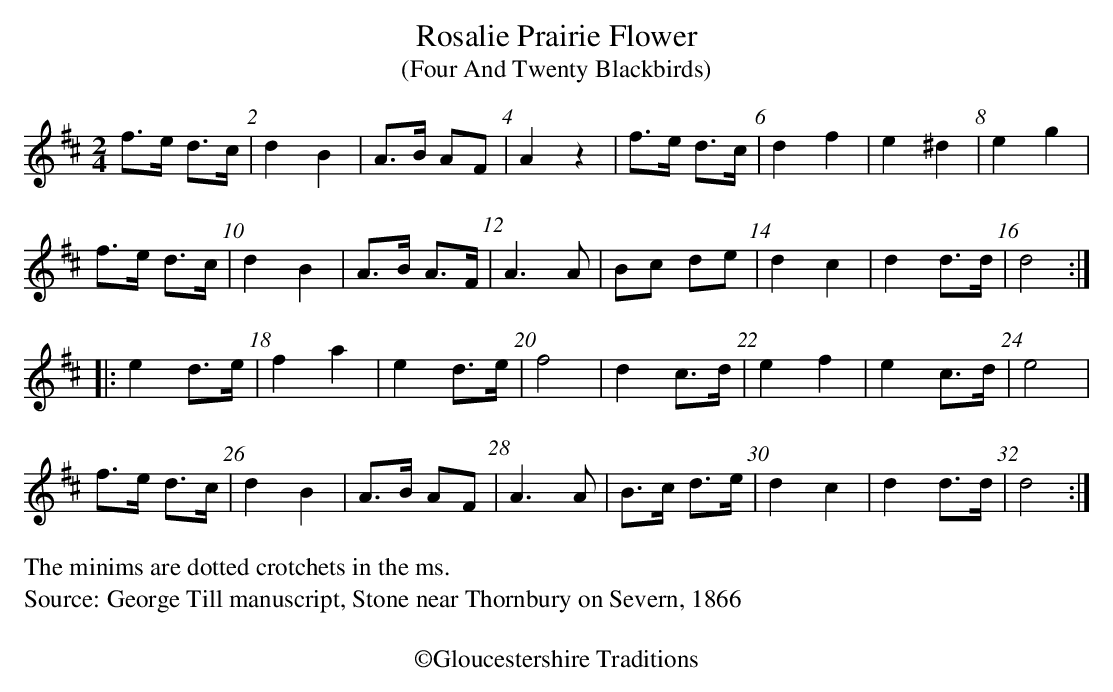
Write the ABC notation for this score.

X:1
T:Rosalie Prairie Flower
T:(Four And Twenty Blackbirds)
M:2/4
L:1/8
K:D
f>e d>c | d2 B2 | A>B AF | A2 z2 |\
f>e d>c | d2 f2 | e2 ^d2 | e2 g2 |
 f>e d>c | d2 B2 | A>B A>F |\
A3 A | Bc de | d2 c2 | d2 d>d | d4 ::
e2 d>e | f2 a2 | e2 d>e | f4 | d2 c>d | e2 f2 | \
e2 c>d | e4 |
f>e d>c |d2 B2 | A>B AF | A3 A |\
 B>c d>e | d2 c2 | d2 d>d | d4 :|
